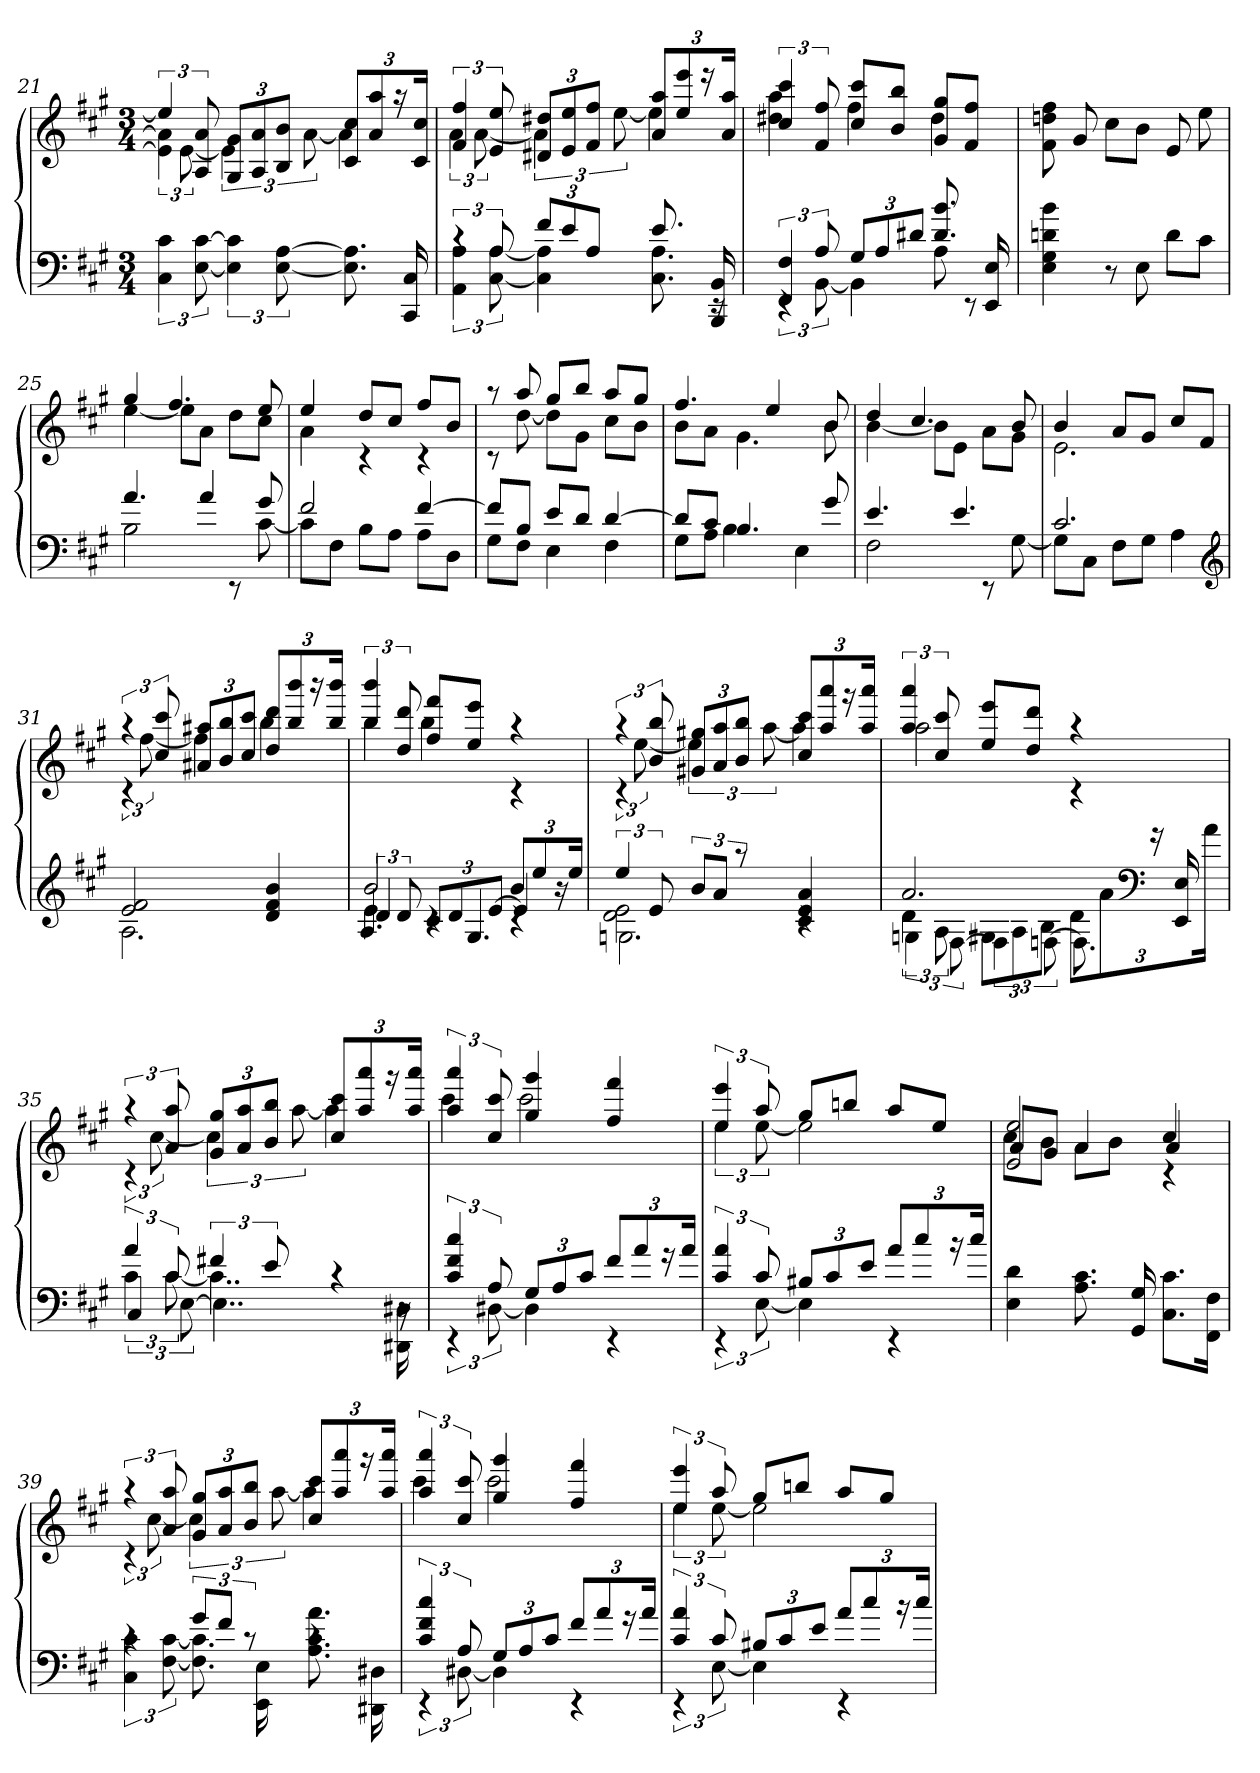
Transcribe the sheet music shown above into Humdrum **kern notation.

**kern	**kern
*part1	*part1
*staff2	*staff1
*clefF4	*clefG2
*k[f#c#g#]	*k[f#c#g#]
*f#:	*f#:
*M3/4	*M3/4
=21	=21
*	*^
6C# 6c#	6ee]	6e] 6a]
[12E [12c#	12A 12a	[12e
6E] 6c#]	12G# 12g#L	6e]
.	12A 12a	.
[12E [12A	12B 12bJ	[12a
8.E] 8.A]	12c# 12cc#L	4a]
.	12a 12aa	.
.	24r	.
16CC# 16C#	.	.
.	24c# 24cc#Jk	.
=22	=22	=22
*^	*	*
6rc	6AA 6A	6f# 6ff#	6a
12A	[12C# [12A	12e 12ee	[12a
12f#L	4C#] 4A]	12d#X 12dd#XL	6a]
12e	.	12e 12ee	.
12AJ	.	12f# 12ff#J	[12ee
8.e	8.C# 8.A	12a 12aaL	4ee]
.	.	12ee 12eee	.
.	.	24r	.
16BBB 16BB	16rEE	.	.
.	.	24a 24aaJk	.
=23	=23	=23	=23
6FF# 6F#	6rEE	6cc# 6ccc#	4dd#X 4aa
12A	[12BB	12f# 12ff#	.
12G#L	4BB]	8cc# 8ccc#L	4ff#
12A	.	.	.
.	.	8b 8bbJ	.
12d#XJ	.	.	.
8.d# 8.b	8A	8g# 8gg#L	4dd#
.	8rEE	8f# 8ff#J	.
16EE 16E	.	.	.
*v	*v	*	*
*	*v	*v
=24	=24
4E 4G# 4dn 4b	8f# 8ddn 8ff#
.	8g#
8r	8cc#L
8E	8bJ
8dL	8e
8c#J	8ee
=25	=25
*^	*^
4.a	2B	4gg#	[4ee
.	.	4.ff#	8eeL]
4a	.	.	8aJ
.	8rEE	.	8ddL
8g#	[8c#	8ee	8cc#J
=26	=26	=26	=26
2f#	8c#L]	4ee	4a
.	8F#J	.	.
.	8BL	8ddL	4rc
.	8AJ	8cc#J	.
[4f#	8AL	8ff#L	4rc
.	8DJ	8bJ	.
=27	=27	=27	=27
8f#L]	8G#L	8raa	8rc
8BJ	8F#J	8aa	[8dd
8eL	4E	8gg#L	8ddL]
8dJ	.	8bbJ	8g#J
[4d	4F#	8aaL	8cc#L
.	.	8gg#J	8bJ
=28	=28	=28	=28
8dL]	8G#L	4.ff#	8bL
8c#J	8AJ	.	8aJ
4.B	4B	.	4.g#
.	.	4ee	.
.	4E	.	.
8g#	.	8b	8b
=29	=29	=29	=29
4.e	2F#	4dd	[4b
.	.	4.cc#	8bL]
4.e	.	.	8eJ
.	8rEE	.	8aL
.	[8G#	8b	8g#J
=30	=30	=30	=30
2.c#	8G#L]	4b	2.e
.	8C#J	.	.
.	8F#L	8aL	.
.	8G#J	8g#J	.
.	4A	8cc#L	.
.	.	8f#J	.
*clefG2	*	*	*
=31	=31	=31	=31
2e 2f#	2.A	6raa	6rc
.	.	12cc# 12ccc#	[12ff#
.	.	12a#X 12aa#XL	4ff#]
.	.	12b 12bb	.
.	.	12cc# 12ccc#J	.
4d 4f# 4b	.	12dd 12dddL	4bb
.	.	12bb 12bbb	.
.	.	24r	.
.	.	24bb 24bbbJk	.
=32	=32	=32	=32
*^	*^	*	*
2b	4e	6d/	4.A/	6bb 6bbb	4bb
.	.	12d/	.	12dd 12ddd	.
.	4rc	12c#/L	.	8ff# 8fff#L	4bb
.	.	12d/	.	.	.
.	.	.	4.G#/	8ee 8eeeJ	.
.	.	[12e/J	.	.	.
12bL	4rc	4e/]	.	4raa	4rc
12ee	.	.	.	.	.
24r	.	.	.	.	.
24eeJk	.	.	.	.	.
*	*	*v	*v	*	*
=33	=33	=33	=33	=33
6ee	2d 2e	2.Gn\	6raa	6rc
12e	.	.	12b 12bb	[12ee
12bL	.	.	12g#X 12gg#XL	6ee]
12aJ	.	.	12a 12aa	.
12raa	.	.	12b 12bbJ	[12aa
4c# 4e 4a	4rc	.	12cc# 12ccc#L	4aa]
.	.	.	12aa 12aaa	.
.	.	.	24r	.
.	.	.	24aa 24aaaJk	.
=34	=34	=34	=34	=34
2.a	6d	6Gn\	6aa 6aaa	2aa
.	12A	[12F#\	12cc# 12ccc#	.
.	12G#XL	6F#\]	8ee 8eeeL	.
.	12A	.	.	.
.	.	.	8dd 8dddJ	.
.	12BJ	[12Fn\	.	.
.	12dL	8.F\]	4raa	4rc
.	12a	.	.	.
*clefF4	*	*	*	*
.	24r	.	.	.
.	.	16EE/ 16E/	.	.
.	24aJk	.	.	.
=35	=35	=35	=35	=35
6a	6c#	6C#/	6raa	6rc
12c#	[12c#	[12E\	12a 12aa	[12cc#
6f#X	4..c#]	4..E\]	12g# 12gg#L	6cc#]
.	.	.	12a 12aa	.
12e	.	.	12b 12bbJ	[12aa
4rc	.	.	12cc# 12ccc#L	4aa]
.	.	.	12aa 12aaa	.
.	.	.	24r	.
.	16DD#X 16D#X	16r	.	.
.	.	.	24aa 24aaaJk	.
*	*v	*v	*	*
=36	=36	=36	=36
6c# 6f# 6cc#	6rEE	6aa 6aaa	4ccc#
12A	[12D#X	12cc# 12ccc#	.
12G#L	4D#]	4gg# 4ggg#	2ccc#
12A	.	.	.
12c#J	.	.	.
12f#L	4rEE	4ff# 4fff#	.
12a	.	.	.
24r	.	.	.
24aJk	.	.	.
=37	=37	=37	=37
6c# 6a	6rEE	6ee 6eee	6ee
12c#	[12E	12aa	[12ee
12B#XL	4E]	8gg#L	2ee]
12c#	.	.	.
.	.	8bbnJ	.
12eJ	.	.	.
12aL	4rEE	8aaL	.
12cc#	.	.	.
.	.	8eeJ	.
24r	.	.	.
24cc#Jk	.	.	.
*v	*v	*	*
=38	=38	=38
*	*	*^
4E 4d	2e 2ee	8cc#L	8a/L
.	.	8bJ	8g#/J
8.A 8.c#	.	8aL	4a/
.	.	8bJ	.
16GG# 16G#	.	.	.
8.C# 8.c#L	4cc#	4rc	4a/
16FF# 16F#Jk	.	.	.
*	*	*v	*v
=39	=39	=39
*^	*	*
4rc	6C# 6c#	6raa	6rc
.	[12F# [12c#	12a 12aa	[12cc#
12g#L	8.F#] 8.c#]	12g# 12gg#L	6cc#]
12f#J	.	12a 12aa	.
12rc	.	12b 12bbJ	[12aa
.	16EE 16E	.	.
4rc	8.A 8.c# 8.a	12cc# 12ccc#L	4aa]
.	.	12aa 12aaa	.
.	.	24r	.
.	16DD#X 16D#X	.	.
.	.	24aa 24aaaJk	.
=40	=40	=40	=40
6c# 6f# 6cc#	6rEE	6aa 6aaa	4ccc#
12A	[12D#X	12cc# 12ccc#	.
12G#L	4D#]	4gg# 4ggg#	2ccc#
12A	.	.	.
12c#J	.	.	.
12f#L	4rEE	4ff# 4fff#	.
12a	.	.	.
24r	.	.	.
24aJk	.	.	.
=41	=41	=41	=41
6c# 6a	6rEE	6ee 6eee	6ee
12c#	[12E	12aa	[12ee
12B#XL	4E]	8gg#L	2ee]
12c#	.	.	.
.	.	8bbnJ	.
12eJ	.	.	.
12aL	4rEE	8aaL	.
12cc#	.	.	.
.	.	8gg#J	.
24r	.	.	.
24cc#Jk	.	.	.
*v	*v	*	*
*	*v	*v
=	=
*-	*-
